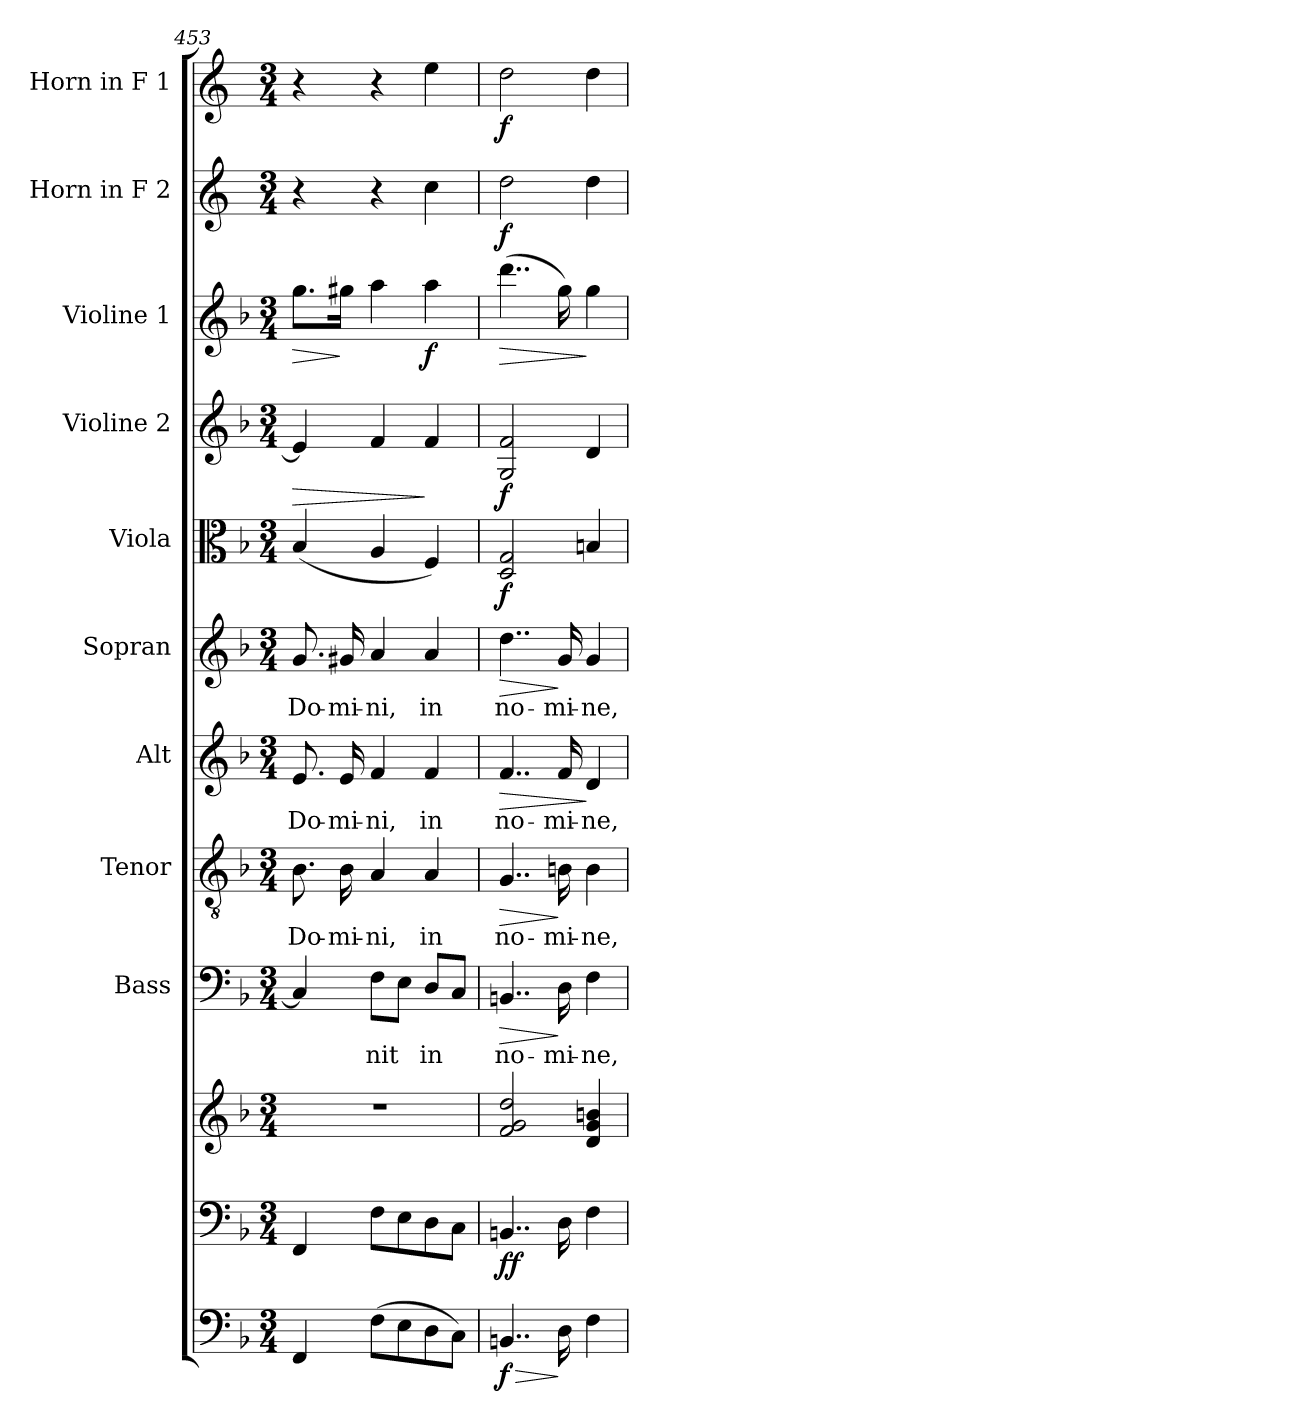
**kern	**dynam	**kern	**kern	**dynam	**kern	**text	**dynam	**kern	**text	**dynam	**kern	**text	**dynam	**kern	**text	**dynam	**kern	**dynam	**kern	**dynam	**kern	**dynam	**kern	**dynam	**kern	**dynam
*part11	*part11	*part10	*part10	*part10	*part9	*part9	*part9	*part8	*part8	*part8	*part7	*part7	*part7	*part6	*part6	*part6	*part5	*part5	*part4	*part4	*part3	*part3	*part2	*part2	*part1	*part1
*staff12	*staff12	*staff11	*staff10	*staff10/11	*staff9	*staff9	*staff9	*staff8	*staff8	*staff8	*staff7	*staff7	*staff7	*staff6	*staff6	*staff6	*staff5	*staff5	*staff4	*staff4	*staff3	*staff3	*staff2	*staff2	*staff1	*staff1
*	*	*	*	*	*I"Bass	*	*	*I"Tenor	*	*	*I"Alt	*	*	*I"Sopran	*	*	*I"Viola	*	*I"Violine 2	*	*I"Violine 1	*	*I"Horn in F 2	*	*I"Horn in F 1	*
*	*	*	*	*	*I'B.	*	*	*I'T.	*	*	*I'A.	*	*	*I'S.	*	*	*I'Vla.	*	*I'Vl. 2	*	*I'Vl. 1	*	*	*	*	*
*clefF4	*	*clefF4	*clefG2	*	*clefF4	*	*	*clefGv2	*	*	*clefG2	*	*	*clefG2	*	*	*clefC3	*	*clefG2	*	*clefG2	*	*clefG2	*	*clefG2	*
*ITrd7c12	*	*	*	*	*	*	*	*	*	*	*	*	*	*	*	*	*	*	*	*	*	*	*ITrd4c7	*	*ITrd4c7	*
*k[b-]	*	*k[b-]	*k[b-]	*	*k[b-]	*	*	*k[b-]	*	*	*k[b-]	*	*	*k[b-]	*	*	*k[b-]	*	*k[b-]	*	*k[b-]	*	*k[b-]	*	*k[b-]	*
*F:	*	*F:	*F:	*	*F:	*	*	*F:	*	*	*F:	*	*	*F:	*	*	*F:	*	*F:	*	*F:	*	*F:	*	*F:	*
*M3/4	*	*M3/4	*M3/4	*	*M3/4	*	*	*M3/4	*	*	*M3/4	*	*	*M3/4	*	*	*M3/4	*	*M3/4	*	*M3/4	*	*M3/4	*	*M3/4	*
=453	=453	=453	=453	=453	=453	=453	=453	=453	=453	=453	=453	=453	=453	=453	=453	=453	=453	=453	=453	=453	=453	=453	=453	=453	=453	=453
!	!	!	!	!	!	!	!	!	!LO:LY:b	!	!	!LO:LY:b	!	!	!LO:LY:b	!	!	!	!	!LO:HP:b	!	!LO:HP:b	!	!	!	!
4FFF/	.	4FF/	2.r	.	4C/]	.	.	8.B-\	Do-	.	8.e/	Do-	.	8.g/	Do-	.	(<4B-/	.	4e/]	>	8.gg\L	>	4r	.	4r	.
!	!	!	!	!	!	!	!	!	!LO:LY:b	!	!	!LO:LY:b	!	!	!LO:LY:b	!	!	!	!	!	!	!	!	!	!	!
.	.	.	.	.	.	.	.	16B-\	-mi-	.	16e/	-mi-	.	16g#X/	-mi-	.	.	.	.	.	16gg#X\Jk	]	.	.	.	.
!	!	!	!	!	!	!LO:LY:b	!	!	!LO:LY:b	!	!	!LO:LY:b	!	!	!LO:LY:b	!	!	!	!	!	!	!	!	!	!	!
(>8FF\L	.	8F\L	.	.	8F\L	-nit	.	4A/	-ni,	.	4f/	-ni,	.	4a/	-ni,	.	4A/	.	4f/	.	4aa\	.	4r	.	4r	.
8EE\	.	8E\	.	.	8E\J	.	.	.	.	.	.	.	.	.	.	.	.	.	.	.	.	.	.	.	.	.
!	!	!	!	!	!	!LO:LY:b	!	!	!LO:LY:b	!	!	!LO:LY:b	!	!	!LO:LY:b	!	!	!	!	!	!	!LO:DY:b	!	!	!	!
8DD\	.	8D\	.	.	8D/L	in	.	4A/	in	.	4f/	in	.	4a/	in	.	4F/)	.	4f/	]	4aa\	f	4f\	.	4a\	.
8CC\J)	.	8C\J	.	.	8C/J	.	.	.	.	.	.	.	.	.	.	.	.	.	.	.	.	.	.	.	.	.
=454	=454	=454	=454	=454	=454	=454	=454	=454	=454	=454	=454	=454	=454	=454	=454	=454	=454	=454	=454	=454	=454	=454	=454	=454	=454	=454
!	!LO:HP:b	!	!	!	!	!LO:LY:b	!LO:HP:b	!	!LO:LY:b	!LO:HP:b	!	!LO:LY:b	!LO:HP:b	!	!LO:LY:b	!LO:HP:b	!	!	!	!	!	!LO:HP:b	!	!	!	!
!	!LO:DY:n=1:b	!	!	!LO:DY:b=2	!	!	!	!	!	!	!	!	!	!	!	!	!	!	!	!	!	!	!	!	!	!
!	!	!	!	!LO:DY:n=1:b	!	!	!	!	!	!	!	!	!	!	!	!	!	!LO:DY:b	!	!LO:DY:b	!	!	!	!LO:DY:b	!	!LO:DY:b
4..BBBn/	> f	4..BBn/	2f/ 2g/ 2dd/	f f	4..BBn/	no-	>	4..G/	no-	>	4..f/	no-	>	4..dd\	no-	>	2D/ 2G/	f	2G/ 2f/	f	(>4..ddd\	>	2g\	f	2g\	f
!	!	!	!	!	!	!LO:LY:b	!	!	!LO:LY:b	!	!	!LO:LY:b	!	!	!LO:LY:b	!	!	!	!	!	!	!	!	!	!	!
16DD\	]	16D\	.	.	16D\	-mi-	]	16Bn\	-mi-	]	16f/	-mi-	.	16g/	-mi-	]	.	.	.	.	16gg\)	.	.	.	.	.
!	!	!	!	!	!	!LO:LY:b	!	!	!LO:LY:b	!	!	!LO:LY:b	!	!	!LO:LY:b	!	!	!	!	!	!	!	!	!	!	!
4FF\	.	4F\	4d/ 4g/ 4bn/	.	4F\	-ne,	.	4B\	-ne,	.	4d/	-ne,	]	4g/	-ne,	.	4Bn/	.	4d/	.	4gg\	]	4g\	.	4g\	.
=	=	=	=	=	=	=	=	=	=	=	=	=	=	=	=	=	=	=	=	=	=	=	=	=	=	=
*-	*-	*-	*-	*-	*-	*-	*-	*-	*-	*-	*-	*-	*-	*-	*-	*-	*-	*-	*-	*-	*-	*-	*-	*-	*-	*-
